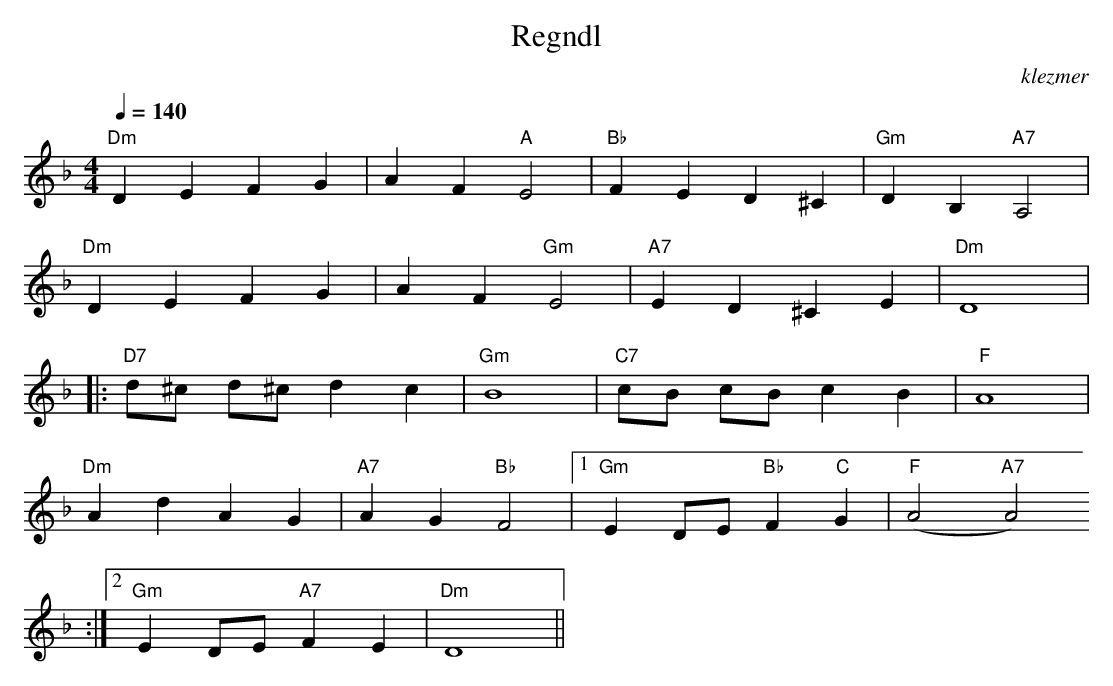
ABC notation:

X:1
T:Regndl
O:klezmer
M:4/4
L:1/8
Q:1/4=140
K:Dm
V:1
"Dm" D2 E2 F2 G2 |A2 F2 "A" E4 |"Bb" F2 E2 D2 ^C2 |"Gm" D2 B,2 "A7" A,4 |
"Dm" D2 E2 F2 G2 |A2 F2 "Gm" E4 |"A7" E2 D2 ^C2 E2 |"Dm" D8  |:
"D7" d^c d^c d2 c2 |"Gm" B8 |"C7" cB cB c2 B2 |"F" A8 |
"Dm" A2 d2 A2 G2 |"A7" A2 G2 "Bb" F4 |1 "Gm" E2 DE "Bb" F2 "C" G2 |"F" (A4 "A7" A4)
:|2 "Gm" E2 DE "A7" F2 E2 |"Dm" D8 ||
